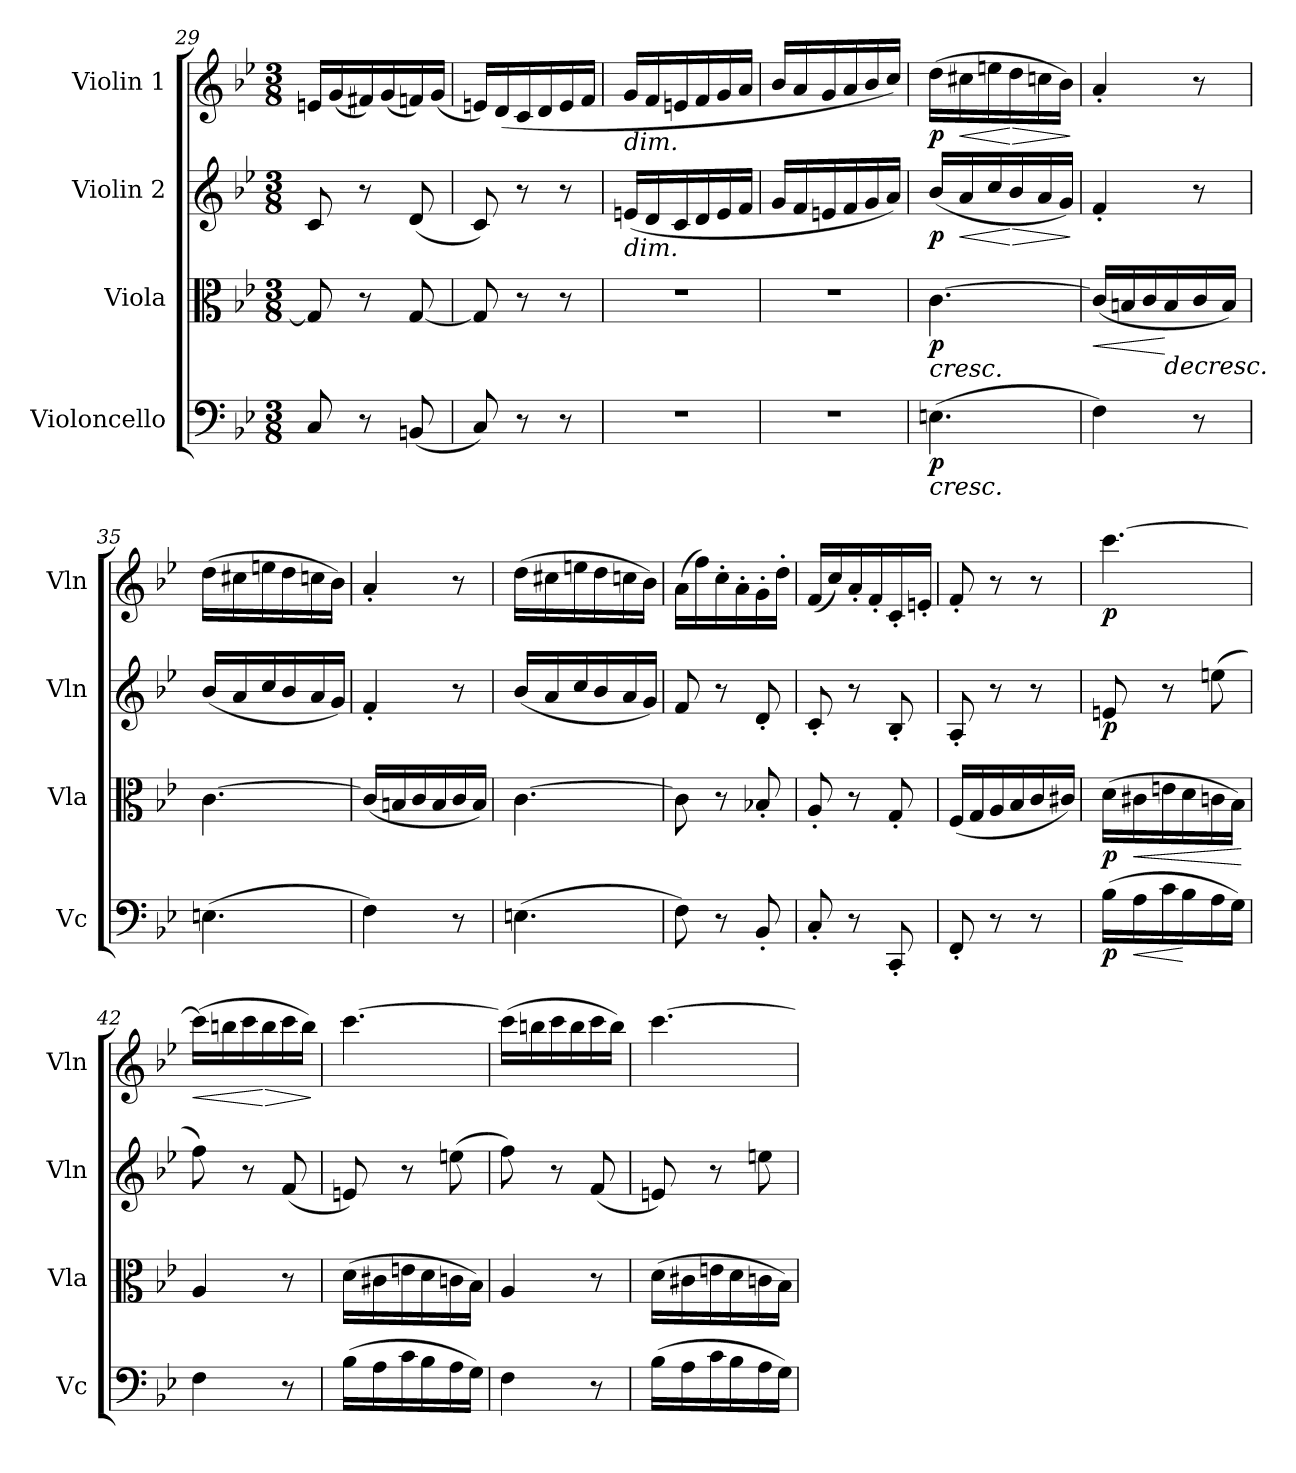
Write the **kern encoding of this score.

**kern	**dynam	**kern	**dynam	**kern	**dynam	**kern	**dynam
*part4	*part4	*part3	*part3	*part2	*part2	*part1	*part1
*staff4	*staff4	*staff3	*staff3	*staff2	*staff2	*staff1	*staff1
*I"Violoncello	*	*I"Viola	*	*I"Violin 2	*	*I"Violin 1	*
*I'Vc	*	*I'Vla	*	*I'Vln	*	*I'Vln	*
*clefF4	*	*clefC3	*	*clefG2	*	*clefG2	*
*k[b-e-]	*	*k[b-e-]	*	*k[b-e-]	*	*k[b-e-]	*
*M3/8	*	*M3/8	*	*M3/8	*	*M3/8	*
=29	=29	=29	=29	=29	=29	=29	=29
8C/	.	8G/]	.	8c/	.	16en/LL	.
.	.	.	.	.	.	(16g/	.
8r	.	8r	.	8r	.	16f#X/)	.
.	.	.	.	.	.	(16g/	.
(8BBn/	.	[8G/	.	(8d/	.	16fn/)	.
.	.	.	.	.	.	(16g/JJ	.
=30	=30	=30	=30	=30	=30	=30	=30
8C/)	.	8G/]	.	8c/)	.	16en/LL)	.
.	.	.	.	.	.	(16d/	.
8r	.	8r	.	8r	.	16c/	.
.	.	.	.	.	.	16d/	.
8r	.	8r	.	8r	.	16e/	.
.	.	.	.	.	.	16f/JJ	.
=31	=31	=31	=31	=31	=31	=31	=31
!	!	!	!	!	!	!LO:TX:b:i:t=dim.	!
!	!	!	!	!LO:TX:b:i:t=dim.	!	!	!
4.r	.	4.r	.	(16en/LL	.	16g/LL	.
.	.	.	.	16d/	.	16f/	.
.	.	.	.	16c/	.	16en/	.
.	.	.	.	16d/	.	16f/	.
.	.	.	.	16e/	.	16g/	.
.	.	.	.	16f/JJ	.	16a/JJ	.
=32	=32	=32	=32	=32	=32	=32	=32
4.r	.	4.r	.	16g/LL	.	16b-/LL	.
.	.	.	.	16f/	.	16a/	.
.	.	.	.	16en/	.	16g/	.
.	.	.	.	16f/	.	16a/	.
.	.	.	.	16g/	.	16b-/	.
.	.	.	.	16a/JJ)	.	16cc/JJ)	.
!!LO:LB:g=z
=33	=33	=33	=33	=33	=33	=33	=33
!	!LO:HP:b	!	!LO:HP:b	!	!	!	!
*^	*	*^	*	*	*	*	*
!	!	!LO:DY:n=1:b	!	!	!LO:DY:n=1:b	!	!LO:DY:b	!	!LO:DY:b
(4.En\	8.ryy	< p	[4.c\	8.ryy	< p	(16b-/LL	p	(16dd\LL	p
!	!	!	!	!	!	!	!LO:HP:b	!	!LO:HP:b
.	.	.	.	.	.	16a/	<	16cc#X\	<
.	.	.	.	.	.	16cc/	.	16een\	.
!	!	!	!	!	!	!	!LO:HP:n=1:b	!	!LO:HP:n=1:b
.	16ryy	.	.	16ryy	.	16b-/	[ >	16dd\	[ >
.	8ryy	.	.	8ryy	.	16a/	.	16ccn\	.
.	.	.	.	.	.	16g/JJ)	.	16b-\JJ)	.
*v	*v	*	*	*	*	*	*	*	*
*	*	*v	*v	*	*	*	*	*
.	.	.	.	.	]	.	]
=34	=34	=34	=34	=34	=34	=34	=34
!	!	!	!LO:HP:b	!	!	!	!
4F\)	.	(16c/LL]	<	4f'/	.	4a'/	.
.	.	16Bn/	.	.	.	.	.
.	.	16c/	.	.	.	.	.
!	!	!	!LO:HP:n=1:b	!	!	!	!
.	.	16B/	[ >	.	.	.	.
8r	.	16c/	.	8r	.	8r	.
.	.	16B/JJ)	.	.	.	.	.
.	.	.	[	.	.	.	.
=35	=35	=35	=35	=35	=35	=35	=35
(4.En\	.	[4.c\	.	(16b-/LL	.	(16dd\LL	.
.	.	.	.	16a/	.	16cc#X\	.
.	.	.	.	16cc/	.	16een\	.
.	.	.	.	16b-/	.	16dd\	.
.	.	.	.	16a/	.	16ccn\	.
.	.	.	.	16g/JJ)	.	16b-\JJ)	.
!!LO:PB:g=z
=36	=36	=36	=36	=36	=36	=36	=36
4F\)	.	(16c/LL]	.	4f'/	.	4a'/	.
.	.	16Bn/	.	.	.	.	.
.	.	16c/	.	.	.	.	.
.	.	16B/	.	.	.	.	.
8r	.	16c/	.	8r	.	8r	.
.	.	16B/JJ)	.	.	.	.	.
=37	=37	=37	=37	=37	=37	=37	=37
(4.En\	.	[4.c\	.	(16b-/LL	.	(16dd\LL	.
.	.	.	.	16a/	.	16cc#X\	.
.	.	.	.	16cc/	.	16een\	.
.	.	.	.	16b-/	.	16dd\	.
.	.	.	.	16a/	.	16ccn\	.
.	.	.	.	16g/JJ)	.	16b-\JJ)	.
=38	=38	=38	=38	=38	=38	=38	=38
8F\)	.	8c\]	.	8f/	.	(16a\LL	.
.	.	.	.	.	.	16ff\)	.
8r	.	8r	.	8r	.	16cc'\	.
.	.	.	.	.	.	16a'\	.
8BB-'/	.	8B-X'/	.	8d'/	.	16g'\	.
.	.	.	.	.	.	16dd'\JJ	.
=39	=39	=39	=39	=39	=39	=39	=39
8C'/	.	8A'/	.	8c'/	.	(16f/LL	.
.	.	.	.	.	.	16cc/)	.
8r	.	8r	.	8r	.	16a'/	.
.	.	.	.	.	.	16f'/	.
8CC'/	.	8G'/	.	8B-'/	.	16c'/	.
.	.	.	.	.	.	16en'/JJ	.
=40	=40	=40	=40	=40	=40	=40	=40
8FF'/	.	(16F/LL	.	8A'/	.	8f'/	.
.	.	16G/	.	.	.	.	.
8r	.	16A/	.	8r	.	8r	.
.	.	16B-/	.	.	.	.	.
8r	.	16c/	.	8r	.	8r	.
.	.	16c#X/JJ)	.	.	.	.	.
=41	=41	=41	=41	=41	=41	=41	=41
!	!LO:DY:b	!	!LO:DY:b	!	!LO:DY:b	!	!LO:DY:b
(16B-\LL	p	(16d\LL	p	8en/	p	[4.ccc\	p
!	!LO:HP:b	!	!LO:HP:b	!	!	!	!
16A\	<	16c#X\	<	.	.	.	.
16c\	.	16en\	.	8r	.	.	.
16B-\	[	16d\	]	.	.	.	.
16A\	.	16cn\	.	(8een\	.	.	.
16G\JJ)	.	16B-\JJ)	.	.	.	.	.
.	[	.	[	.	.	.	.
!!LO:LB:g=z
=42	=42	=42	=42	=42	=42	=42	=42
!	!	!	!	!	!	!	!LO:HP:b
4F\	.	4A/	.	8ff\)	.	(16ccc\LL]	<
.	.	.	.	.	.	16bbn\	.
.	.	.	.	8r	.	16ccc\	.
!	!	!	!	!	!	!	!LO:HP:n=1:b
.	.	.	.	.	.	16bb\	[ >
8r	.	8r	.	(8f/	.	16ccc\	.
.	.	.	.	.	.	16bb\JJ)	.
.	.	.	.	.	.	.	]
=43	=43	=43	=43	=43	=43	=43	=43
(16B-\LL	.	(16d\LL	.	8en/)	.	[4.ccc\	.
16A\	.	16c#X\	.	.	.	.	.
16c\	.	16en\	.	8r	.	.	.
16B-\	.	16d\	.	.	.	.	.
16A\	.	16cn\	.	(8een\	.	.	.
16G\JJ)	.	16B-\JJ)	.	.	.	.	.
=44	=44	=44	=44	=44	=44	=44	=44
4F\	.	4A/	.	8ff\)	.	(16ccc\LL]	.
.	.	.	.	.	.	16bbn\	.
.	.	.	.	8r	.	16ccc\	.
.	.	.	.	.	.	16bb\	.
8r	.	8r	.	(8f/	.	16ccc\	.
.	.	.	.	.	.	16bb\JJ)	.
!!LO:LB:g=z
=45	=45	=45	=45	=45	=45	=45	=45
(16B-\LL	.	(16d\LL	.	8en/)	.	[4.ccc\	.
16A\	.	16c#X\	.	.	.	.	.
16c\	.	16en\	.	8r	.	.	.
16B-\	.	16d\	.	.	.	.	.
16A\	.	16cn\	.	8een\	.	.	.
16G\JJ)	.	16B-\JJ)	.	.	.	.	.
=	=	=	=	=	=	=	=
*-	*-	*-	*-	*-	*-	*-	*-
